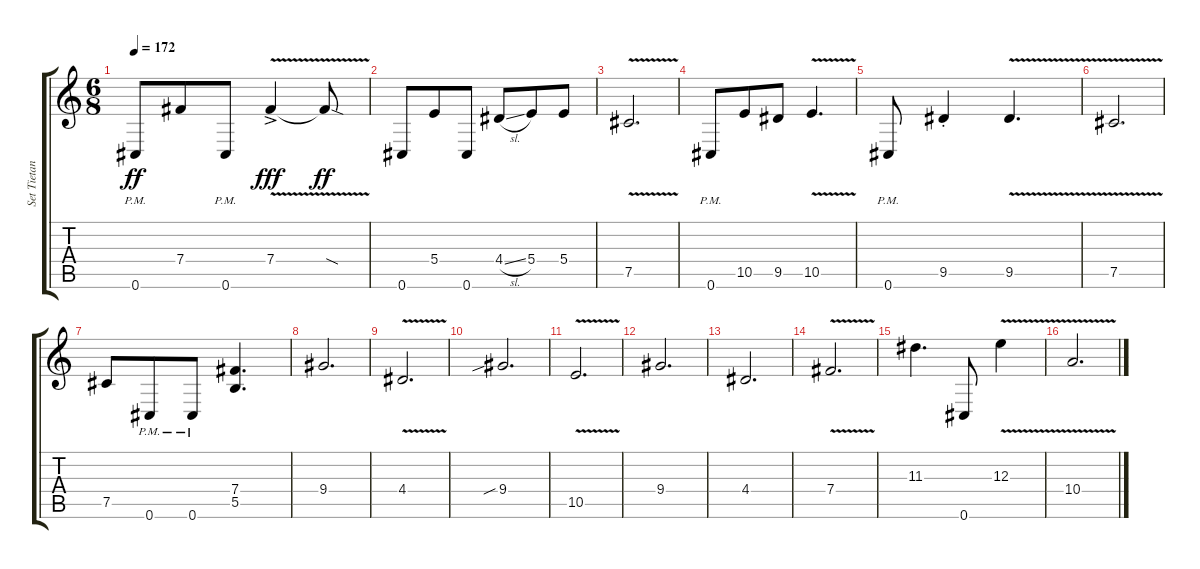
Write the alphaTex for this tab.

\track ("Set Tietan (Lead)" "Set Tietan") {instrument distortionguitar}
\staff {score tabs}
\tuning (Db4 Ab3 E3 B2 Gb2 Db2) {hide}
\ts (6 8)
\tempo 172
\clef g2
\ks c
0.6{pm}.8{dy ff} 7.4.8 0.6{pm}.8 7.4{v ac}.4{dy fff} 7.4{sod t}.8{dy ff} |
0.6.8 5.4.8 0.6.8 4.4{sl}.8 5.4.8 5.4.8 |
7.5{v}.2{d} |
0.6{pm}.8 10.5.8 9.5.8 10.5{v}.4{d} |
0.6{pm}.8 9.5{st}.4 9.5{v}.4{d} |
7.5{v}.2{d} |
7.5.8 0.6{pm}.8 0.6{pm}.8 (7.4 5.5).4{d} |
9.4.2{d} |
4.4{v}.2{d} |
9.4{sib}.2{d} |
10.5{v}.2{d} |
9.4.2{d} |
4.4.2{d} |
7.4{v}.2{d} |
11.3.4{d} 0.6.8 12.3{v}.4 |
10.4{v}.2{d}
